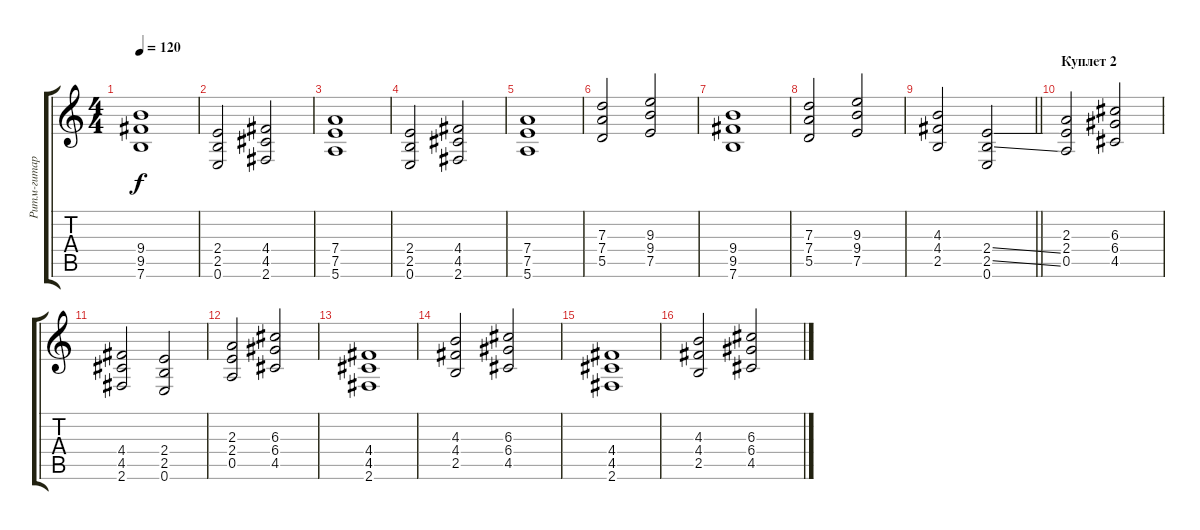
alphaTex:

\track ("Ритм-гитара" "Ритм-гитар") {instrument overdrivenguitar}
\staff {score tabs}
\tuning (E4 B3 G3 D3 A2 E2) {hide}
\ts (4 4)
\tempo 120
\clef g2
\ks c
(9.4 9.5 7.6).1{dy f} |
(2.4 2.5 0.6).2 (4.4 4.5 2.6).2 |
(7.4 7.5 5.6).1 |
(2.4 2.5 0.6).2 (4.4 4.5 2.6).2 |
(7.4 7.5 5.6).1 |
(7.3 7.4 5.5).2 (9.3 9.4 7.5).2 |
(9.4 9.5 7.6).1 |
(7.3 7.4 5.5).2 (9.3 9.4 7.5).2 |
\barLineRight lightlight
(4.3 4.4 2.5).2 (2.4{ss} 2.5{ss} 0.6).2 |
\section ("" "Куплет 2")
(2.3 2.4 0.5).2 (6.3 6.4 4.5).2 |
(4.4 4.5 2.6).2 (2.4 2.5 0.6).2 |
(2.3 2.4 0.5).2 (6.3 6.4 4.5).2 |
(4.4 4.5 2.6).1 |
(4.3 4.4 2.5).2 (6.3 6.4 4.5).2 |
(4.4 4.5 2.6).1 |
(4.3 4.4 2.5).2 (6.3 6.4 4.5).2
